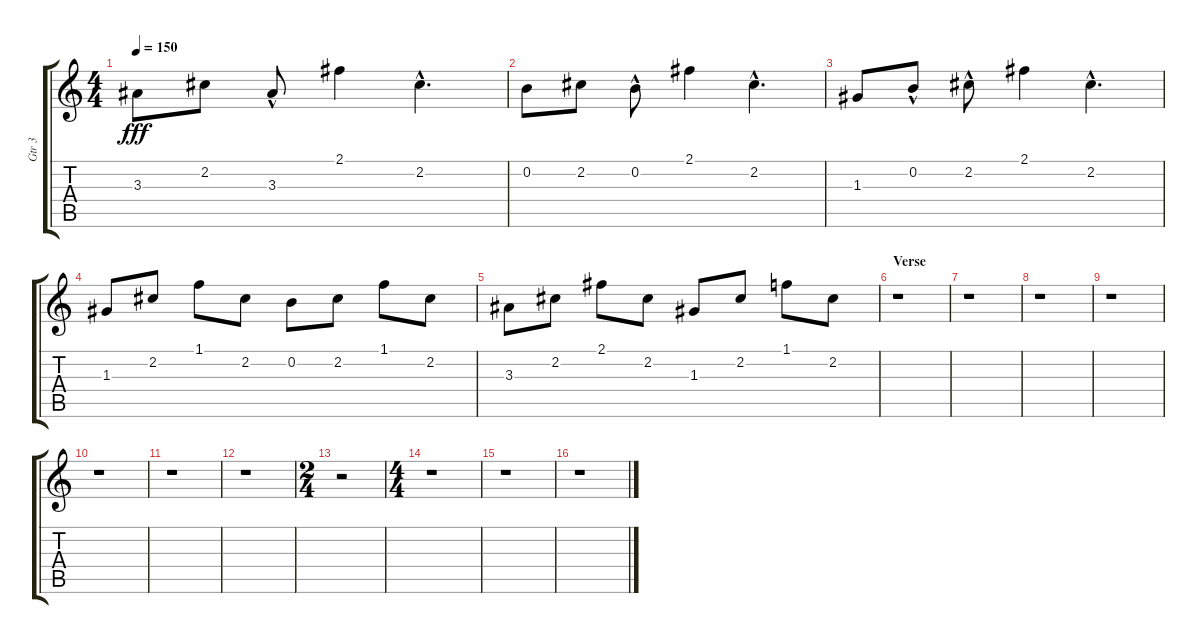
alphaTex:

\track ("Gtr 3" "Gtr 3") {instrument electricguitarclean}
\staff {score tabs}
\tuning (E4 B3 G3 D3 A2 E2) {hide}
\ts (4 4)
\tempo 150
\clef g2
\ks c
3.3.8{dy fff} 2.2.8 3.3{hac}.8 2.1.4 2.2{hac}.4{d} |
0.2.8 2.2.8 0.2{hac}.8 2.1.4 2.2{hac}.4{d} |
1.3.8 0.2{hac}.8 2.2{hac}.8 2.1.4 2.2{hac}.4{d} |
1.3.8 2.2.8 1.1.8 2.2.8 0.2.8 2.2.8 1.1.8 2.2.8 |
3.3.8 2.2.8 2.1.8 2.2.8 1.3.8 2.2.8 1.1.8 2.2.8 |
\section ("" "Verse")
r.1 |
r.1 |
r.1 |
r.1 |
r.1 |
r.1 |
r.1 |
\ts (2 4)
r.2 |
\ts (4 4)
r.1 |
r.1 |
r.1
